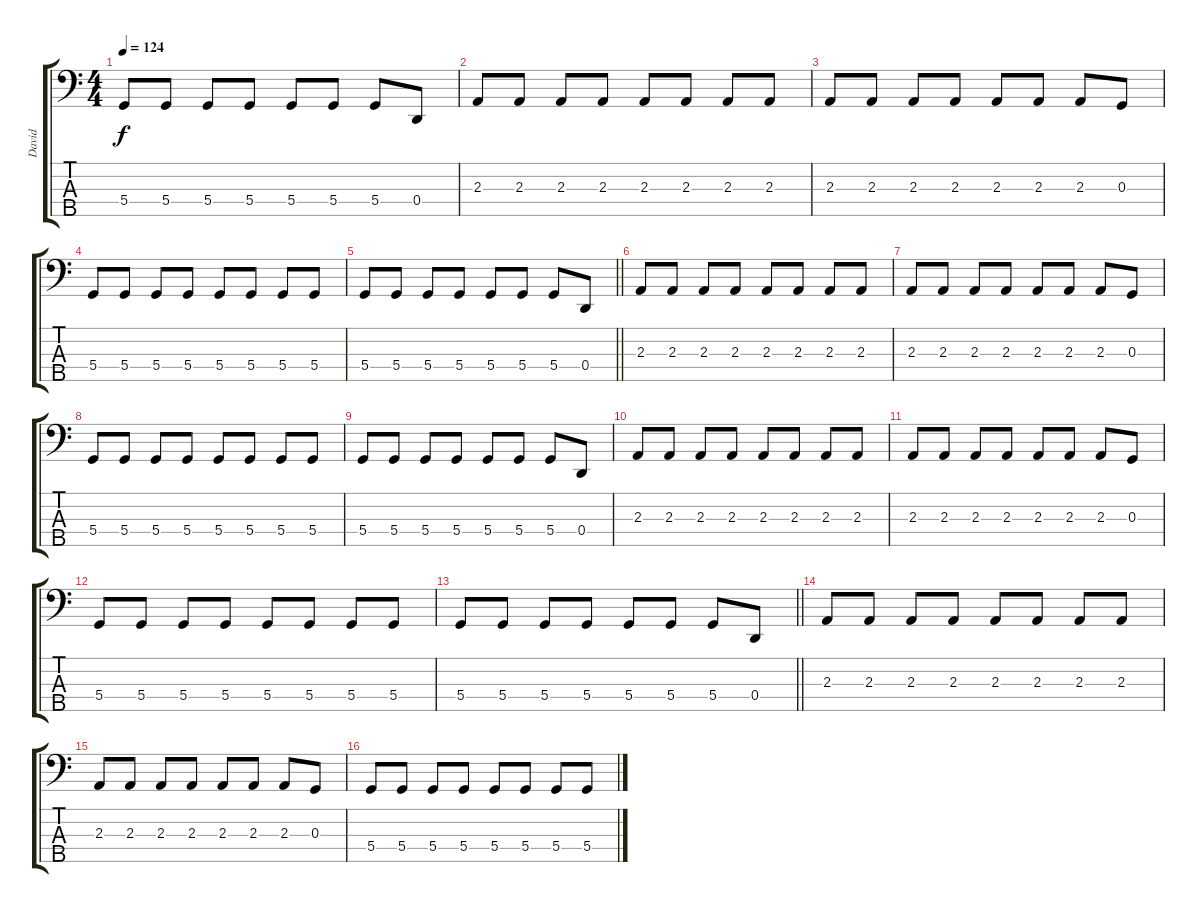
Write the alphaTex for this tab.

\track ("David" "David") {instrument electricbasspick}
\staff {score tabs}
\tuning (F2 C2 G1 D1 A0) {hide}
\ts (4 4)
\tempo 124
\clef f4
\ks c
5.4.8{dy f} 5.4.8 5.4.8 5.4.8 5.4.8 5.4.8 5.4.8 0.4.8 |
2.3.8 2.3.8 2.3.8 2.3.8 2.3.8 2.3.8 2.3.8 2.3.8 |
2.3.8 2.3.8 2.3.8 2.3.8 2.3.8 2.3.8 2.3.8 0.3.8 |
5.4.8 5.4.8 5.4.8 5.4.8 5.4.8 5.4.8 5.4.8 5.4.8 |
\barLineRight lightlight
5.4.8 5.4.8 5.4.8 5.4.8 5.4.8 5.4.8 5.4.8 0.4.8 |
2.3.8 2.3.8 2.3.8 2.3.8 2.3.8 2.3.8 2.3.8 2.3.8 |
2.3.8 2.3.8 2.3.8 2.3.8 2.3.8 2.3.8 2.3.8 0.3.8 |
5.4.8 5.4.8 5.4.8 5.4.8 5.4.8 5.4.8 5.4.8 5.4.8 |
5.4.8 5.4.8 5.4.8 5.4.8 5.4.8 5.4.8 5.4.8 0.4.8 |
2.3.8 2.3.8 2.3.8 2.3.8 2.3.8 2.3.8 2.3.8 2.3.8 |
2.3.8 2.3.8 2.3.8 2.3.8 2.3.8 2.3.8 2.3.8 0.3.8 |
5.4.8 5.4.8 5.4.8 5.4.8 5.4.8 5.4.8 5.4.8 5.4.8 |
\barLineRight lightlight
5.4.8 5.4.8 5.4.8 5.4.8 5.4.8 5.4.8 5.4.8 0.4.8 |
2.3.8 2.3.8 2.3.8 2.3.8 2.3.8 2.3.8 2.3.8 2.3.8 |
2.3.8 2.3.8 2.3.8 2.3.8 2.3.8 2.3.8 2.3.8 0.3.8 |
5.4.8 5.4.8 5.4.8 5.4.8 5.4.8 5.4.8 5.4.8 5.4.8
